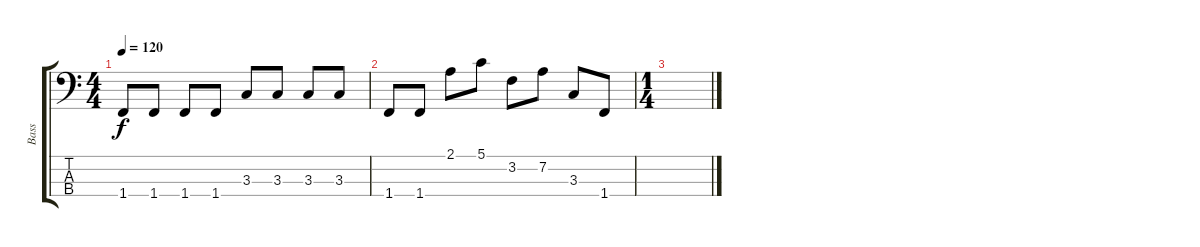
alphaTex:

\track ("Bass" "Bass") {instrument electricbassfinger}
\staff {score tabs}
\tuning (G2 D2 A1 E1) {hide}
\ts (4 4)
\tempo 120
\clef f4
\ks c
1.4.8{dy f} 1.4.8 1.4.8 1.4.8 3.3.8 3.3.8 3.3.8 3.3.8 |
1.4.8 1.4.8 2.1.8 5.1.8 3.2.8 7.2.8 3.3.8 1.4.8 |
\ts (1 4)
